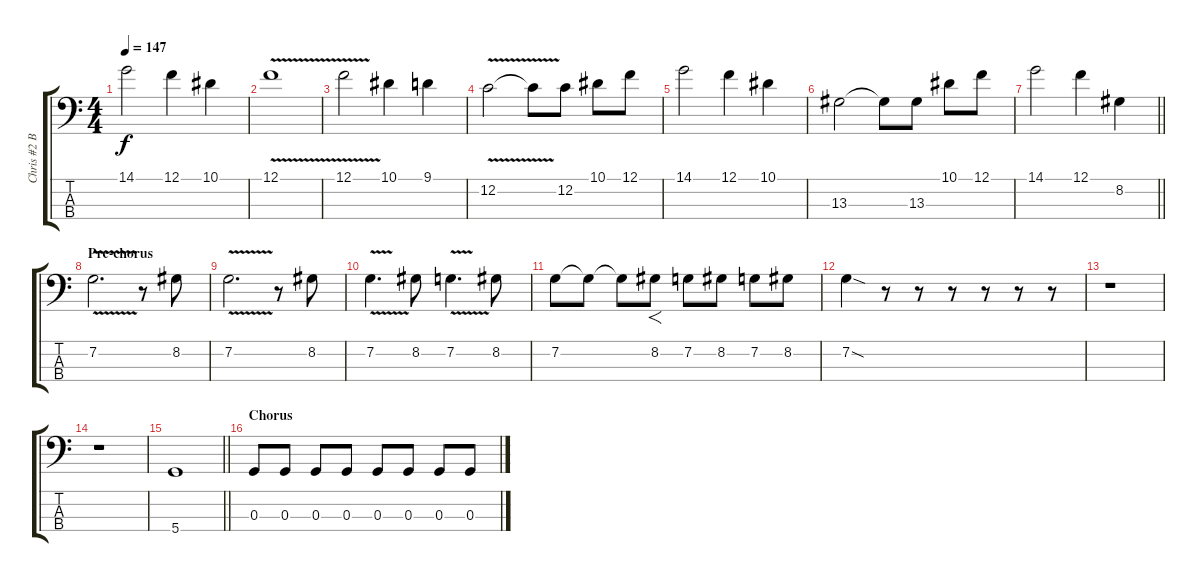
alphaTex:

\track ("Chris #2 Bass" "Chris #2 B") {instrument electricbasspick}
\staff {score tabs}
\tuning (F2 C2 G1 D1) {hide}
\ts (4 4)
\tempo 147
\clef f4
\ks c
14.1.2{dy f} 12.1.4 10.1.4 |
12.1{v}.1 |
12.1{v}.2 10.1.4 9.1.4 |
12.2{v}.2 12.2{t}.8 12.2.8 10.1.8 12.1.8 |
14.1.2 12.1.4 10.1.4 |
13.3.2 13.3{t}.8 13.3.8 10.1.8 12.1.8 |
\barLineRight lightlight
14.1.2 12.1.4 8.2.4 |
\section ("" "Pre-chorus")
7.2{v}.2{d} r.8 8.2.8 |
7.2{v}.2{d} r.8 8.2.8 |
7.2{v}.4{d} 8.2.8 7.2{v}.4{d} 8.2.8 |
7.2.8 7.2{t}.8 7.2{t}.8 8.2.8{f} 7.2.8 8.2.8 7.2.8 8.2.8 |
7.2{sod}.4 r.8 r.8 r.8 r.8 r.8 r.8 |
r.1 |
r.1 |
\barLineRight lightlight
5.4.1 |
\section ("" "Chorus")
0.3.8 0.3.8 0.3.8 0.3.8 0.3.8 0.3.8 0.3.8 0.3.8
